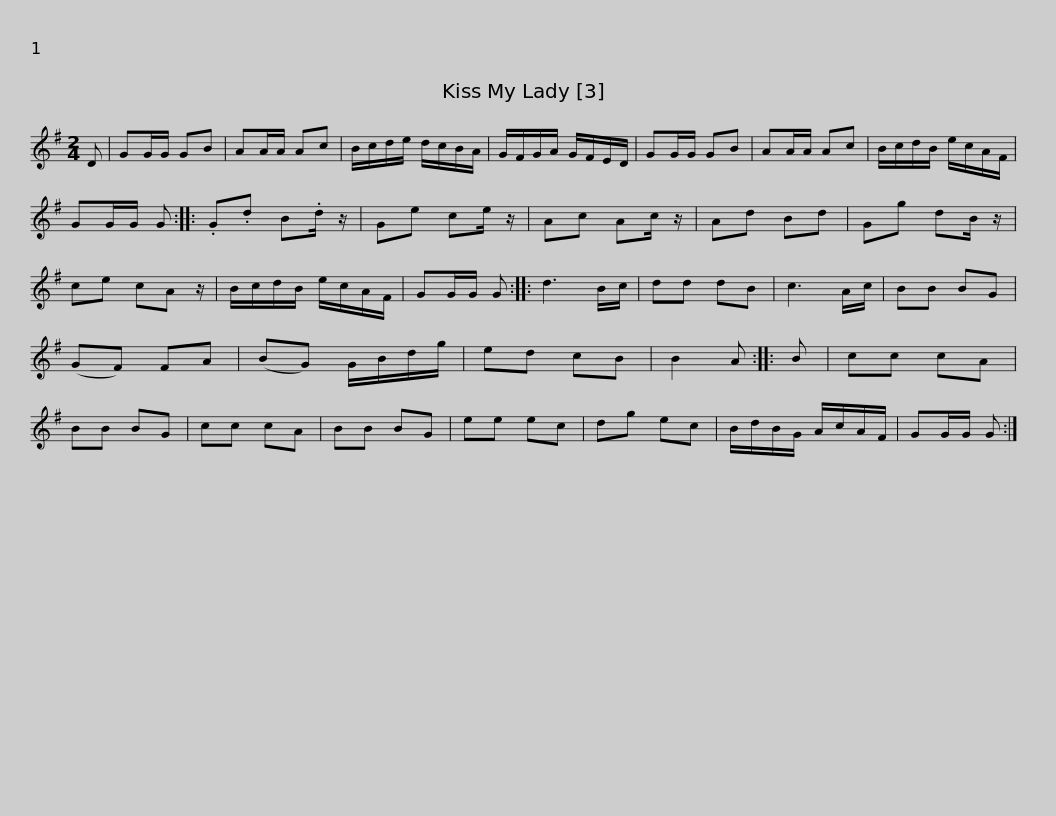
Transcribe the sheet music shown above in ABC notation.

X:1
L:1/8
M:2/4
I:linebreak $
K:G
V:1 treble
V:1
 D | GG/G/ GB | AA/A/ Ac | B/c/d/e/ d/c/B/A/ | G/F/G/A/ G/F/E/D/ | %5
 GG/G/ GB | AA/A/ Ac | B/c/d/B/ e/c/A/F/ |$ GG/G/ G :: .G.d B.d/ z/ | %10
 Ge ce/ z/ | Ac Ac/ z/ | Ad Bd | Gg dB/ z/ | ce cA z/ | %15
 B/c/d/B/ e/c/A/F/ |$ GG/G/ G :: d3 B/c/ | dd dB | c3 A/c/ | %20
 BB BG | (GF) FA | (BG) G/B/d/g/ | ed cB | B2 A :: %25
 B | cc cA |$ BB BG | cc cA | BB BG | %30
 ee ec | dg ec | B/d/B/G/ A/c/A/F/ | GG/G/ G :| %34
